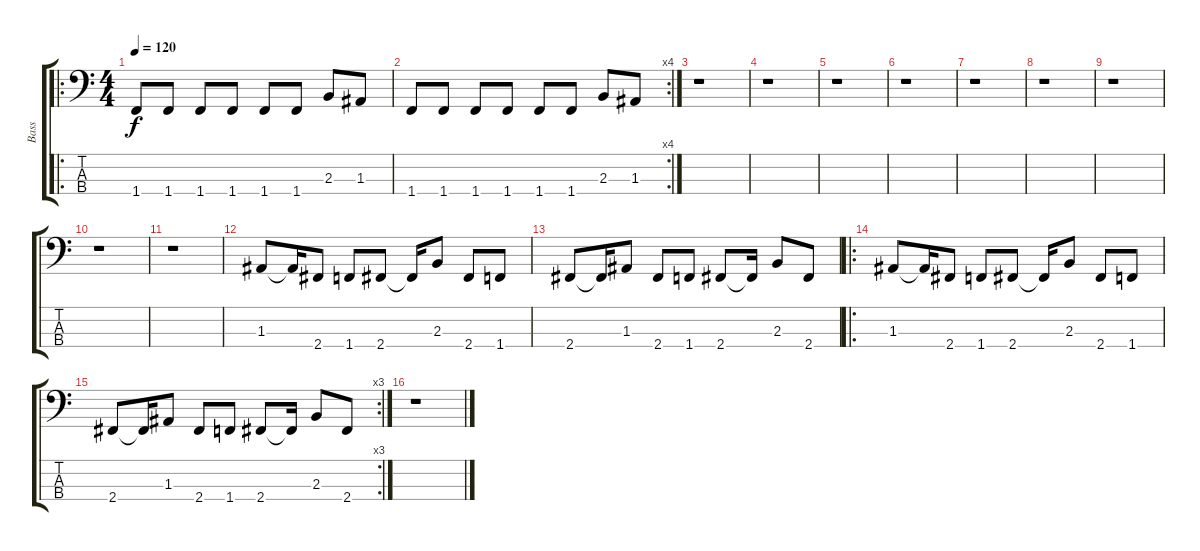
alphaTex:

\track ("Bass" "Bass") {instrument electricbassfinger}
\staff {score tabs}
\tuning (G2 D2 A1 E1) {hide}
\ro
\ts (4 4)
\tempo 120
\clef f4
\ks c
1.4.8{dy f} 1.4.8 1.4.8 1.4.8 1.4.8 1.4.8 2.3.8 1.3.8 |
\rc 4
1.4.8 1.4.8 1.4.8 1.4.8 1.4.8 1.4.8 2.3.8 1.3.8 |
r.1 |
r.1 |
r.1 |
r.1 |
r.1 |
r.1 |
r.1 |
r.1 |
r.1 |
1.3.8 1.3{t}.16 2.4.8 1.4.8 2.4.8 2.4{t}.16 2.3.8 2.4.8 1.4.8 |
2.4.8 2.4{t}.16 1.3.8 2.4.8 1.4.8 2.4.8 2.4{t}.16 2.3.8 2.4.8 |
\ro
1.3.8 1.3{t}.16 2.4.8 1.4.8 2.4.8 2.4{t}.16 2.3.8 2.4.8 1.4.8 |
\rc 3
2.4.8 2.4{t}.16 1.3.8 2.4.8 1.4.8 2.4.8 2.4{t}.16 2.3.8 2.4.8 |
r.1
